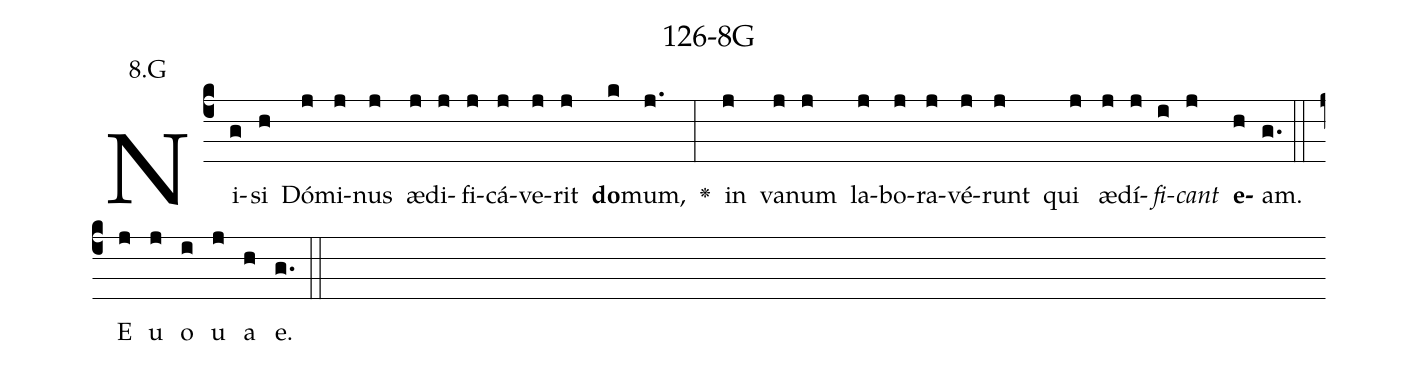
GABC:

name: 126-8G;
annotation: 8.G;
%%
(c4)Ni(g)si(h) Dó(j)mi(j)nus(j) æ(j)di(j)fi(j)cá(j)ve(j)rit(j) <b>do</b>(k)mum,(j.) <v>\greheightstar</v>(:) in(j) va(j)num(j) la(j)bo(j)ra(j)vé(j)runt(j) qui(j) æ(j)dí(j)<i>fi</i>(i)<i>cant</i>(j) <b>e</b>(h)am.(g.) (::) E(j) u(j) o(i) u(j) a(h) e.(g.) (::)
